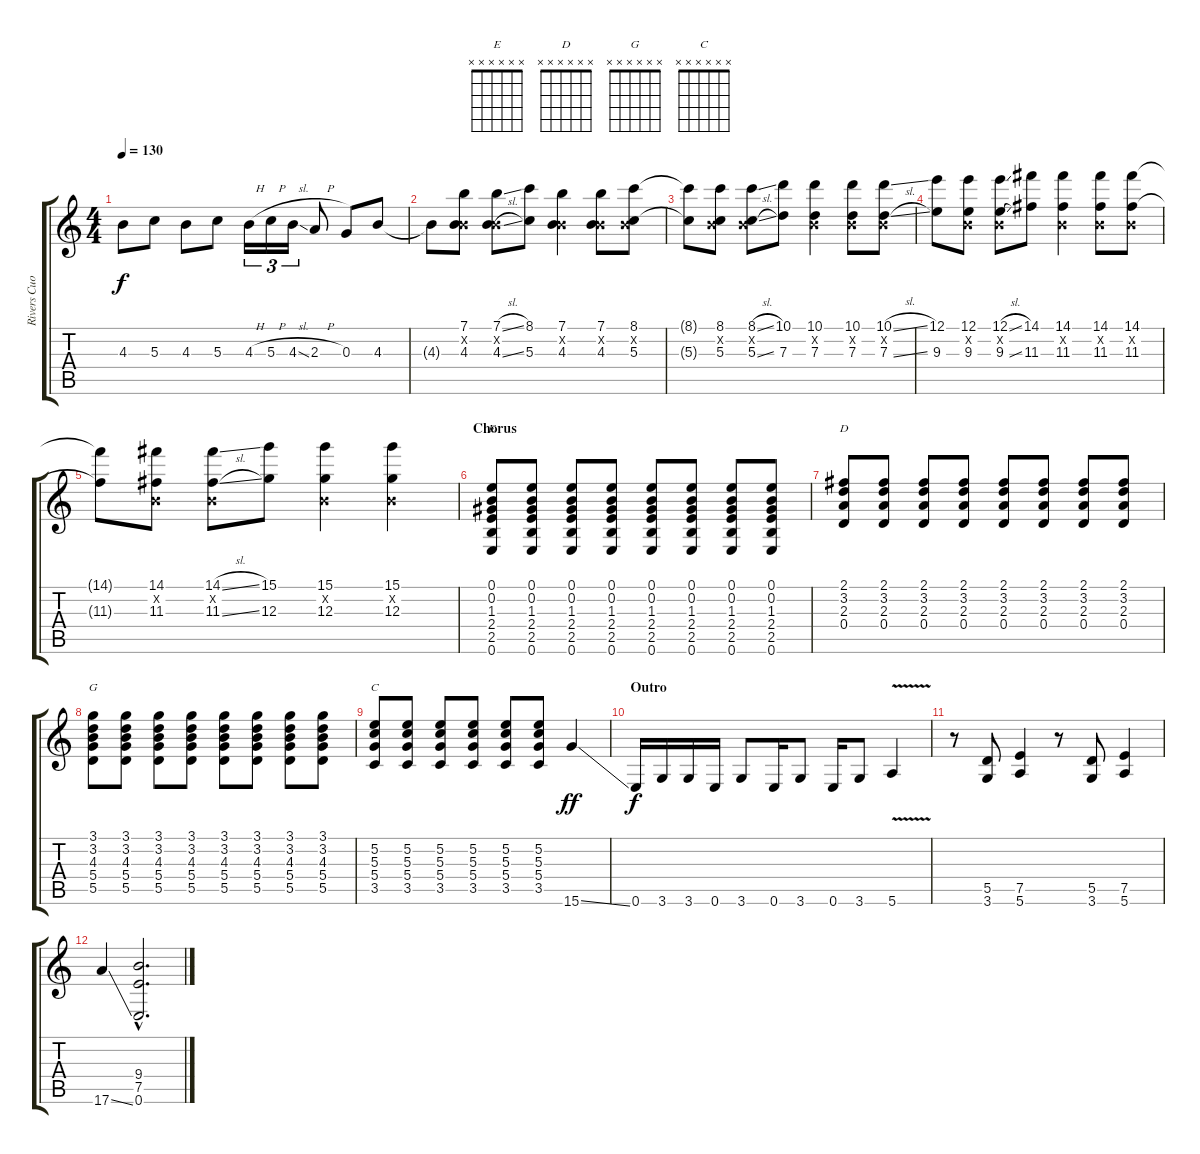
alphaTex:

\track ("Rivers Cuomo - Guitar" "Rivers Cuo") {instrument distortionguitar}
\staff {score tabs}
\tuning (E4 B3 G3 D3 A2 E2) {hide}
\chord ("E" x x x x x x)
\chord ("D" x x x x x x)
\chord ("G" x x x x x x)
\chord ("C" x x x x x x)
\ts (4 4)
\tempo 130
\clef g2
\ks c
4.3{t}.8{dy f} 5.3.8 4.3.8 5.3.8 4.3{h}.16{tu (3 2)} 5.3{h}.16{tu (3 2)} 4.3{sl}.16{tu (3 2)} 2.3{h}.8 0.3.8 4.3.8 |
4.3{t}.8 (7.1 0.2{x} 4.3).8 (7.1{sl} 0.2{x} 4.3{sl}).8 (8.1 5.3).8 (7.1 0.2{x} 4.3).4 (7.1 0.2{x} 4.3).8 (8.1 0.2{x} 5.3).8 |
(8.1{t} 5.3{t}).8 (8.1 0.2{x} 5.3).8 (8.1{sl} 0.2{x} 5.3{sl}).8 (10.1 7.3).8 (10.1 0.2{x} 7.3).4 (10.1 0.2{x} 7.3).8 (10.1{sl} 0.2{x} 7.3{sl}).8 |
(12.1 9.3).8 (12.1 0.2{x} 9.3).8 (12.1{sl} 0.2{x} 9.3{sl}).8 (14.1 11.3).8 (14.1 0.2{x} 11.3).4 (14.1 0.2{x} 11.3).8 (14.1 0.2{x} 11.3).8 |
(14.1{t} 11.3{t}).8 (14.1 0.2{x} 11.3).8 (14.1{sl} 0.2{x} 11.3{sl}).8 (15.1 12.3).8 (15.1 0.2{x} 12.3).4 (15.1 0.2{x} 12.3).4 |
\section ("" "Chorus")
(0.1 0.2 1.3 2.4 2.5 0.6).8{ch "E" volume 10} (0.1 0.2 1.3 2.4 2.5 0.6).8 (0.1 0.2 1.3 2.4 2.5 0.6).8 (0.1 0.2 1.3 2.4 2.5 0.6).8 (0.1 0.2 1.3 2.4 2.5 0.6).8 (0.1 0.2 1.3 2.4 2.5 0.6).8 (0.1 0.2 1.3 2.4 2.5 0.6).8 (0.1 0.2 1.3 2.4 2.5 0.6).8 |
(2.1 3.2 2.3 0.4).8{ch "D"} (2.1 3.2 2.3 0.4).8 (2.1 3.2 2.3 0.4).8 (2.1 3.2 2.3 0.4).8 (2.1 3.2 2.3 0.4).8 (2.1 3.2 2.3 0.4).8 (2.1 3.2 2.3 0.4).8 (2.1 3.2 2.3 0.4).8 |
(3.1 3.2 4.3 5.4 5.5).8{ch "G"} (3.1 3.2 4.3 5.4 5.5).8 (3.1 3.2 4.3 5.4 5.5).8 (3.1 3.2 4.3 5.4 5.5).8 (3.1 3.2 4.3 5.4 5.5).8 (3.1 3.2 4.3 5.4 5.5).8 (3.1 3.2 4.3 5.4 5.5).8 (3.1 3.2 4.3 5.4 5.5).8 |
(5.2 5.3 5.4 3.5).8{ch "C"} (5.2 5.3 5.4 3.5).8 (5.2 5.3 5.4 3.5).8 (5.2 5.3 5.4 3.5).8 (5.2 5.3 5.4 3.5).8 (5.2 5.3 5.4 3.5).8 15.6{ss}.4{dy ff} |
\section ("" "Outro")
0.6.16{dy f} 3.6.16 3.6.16 0.6.16 3.6.8 0.6.16 3.6.8 0.6.16 3.6.8 5.6{v}.4 |
r.8 (5.5 3.6).8 (7.5 5.6).4 r.8 (5.5 3.6).8 (7.5 5.6).4 |
17.6{ss}.4 (9.4{hac} 7.5{hac} 0.6{hac}).2{d}
